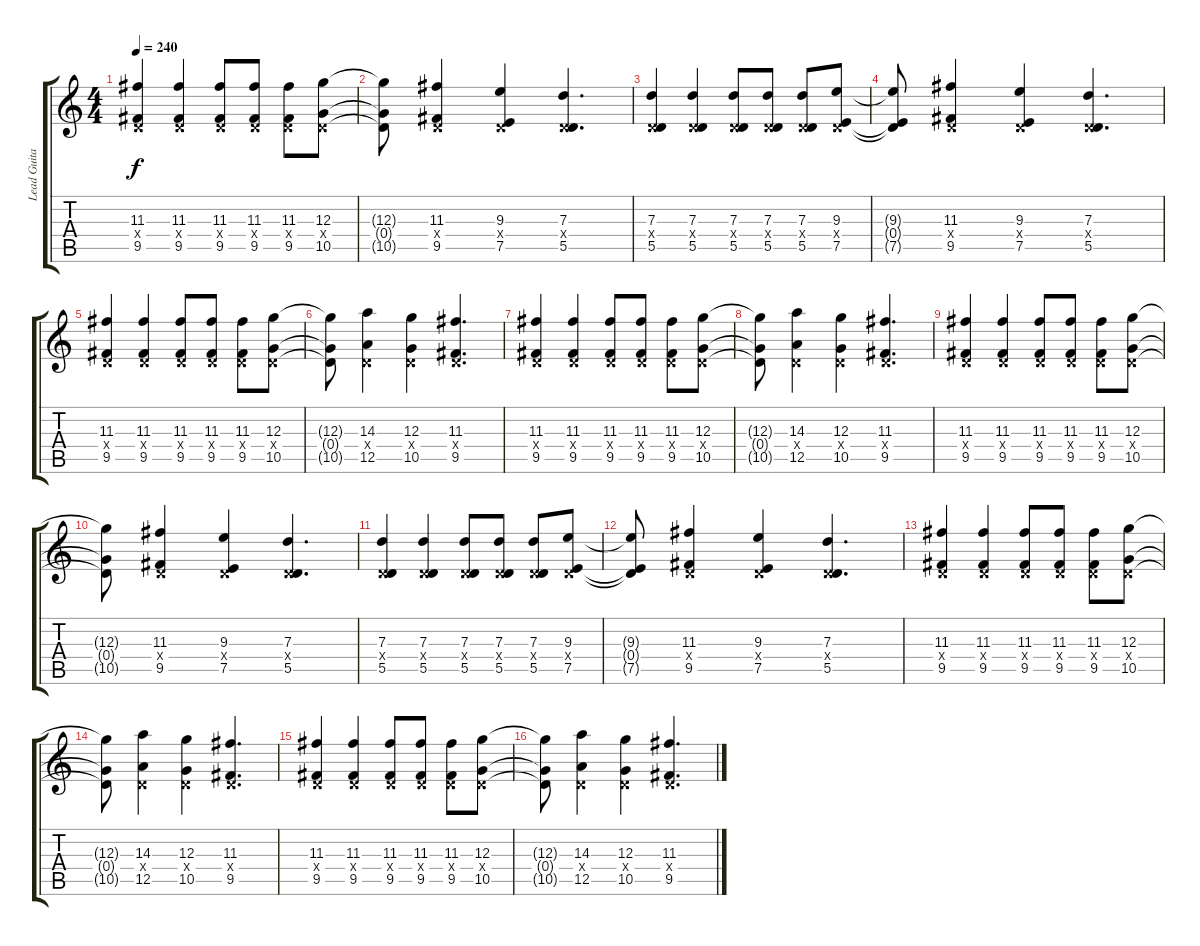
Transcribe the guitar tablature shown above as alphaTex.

\track ("Lead Guitar" "Lead Guita") {instrument distortionguitar}
\staff {score tabs}
\tuning (E4 B3 G3 D3 A2 D2) {hide}
\ts (4 4)
\tempo 240
\clef g2
\ks c
(11.3 0.4{x} 9.5).4{dy f} (11.3 0.4{x} 9.5).4 (11.3 0.4{x} 9.5).8 (11.3 0.4{x} 9.5).8 (11.3 0.4{x} 9.5).8 (12.3 0.4{x} 10.5).8 |
(12.3{t} 0.4{t} 10.5{t}).8 (11.3 0.4{x} 9.5).4 (9.3 0.4{x} 7.5).4 (7.3 0.4{x} 5.5).4{d} |
(7.3 0.4{x} 5.5).4 (7.3 0.4{x} 5.5).4 (7.3 0.4{x} 5.5).8 (7.3 0.4{x} 5.5).8 (7.3 0.4{x} 5.5).8 (9.3 0.4{x} 7.5).8 |
(9.3{t} 0.4{t} 7.5{t}).8 (11.3 0.4{x} 9.5).4 (9.3 0.4{x} 7.5).4 (7.3 0.4{x} 5.5).4{d} |
(11.3 0.4{x} 9.5).4 (11.3 0.4{x} 9.5).4 (11.3 0.4{x} 9.5).8 (11.3 0.4{x} 9.5).8 (11.3 0.4{x} 9.5).8 (12.3 0.4{x} 10.5).8 |
(12.3{t} 0.4{t} 10.5{t}).8 (14.3 0.4{x} 12.5).4 (12.3 0.4{x} 10.5).4 (11.3 0.4{x} 9.5).4{d} |
(11.3 0.4{x} 9.5).4 (11.3 0.4{x} 9.5).4 (11.3 0.4{x} 9.5).8 (11.3 0.4{x} 9.5).8 (11.3 0.4{x} 9.5).8 (12.3 0.4{x} 10.5).8 |
(12.3{t} 0.4{t} 10.5{t}).8 (14.3 0.4{x} 12.5).4 (12.3 0.4{x} 10.5).4 (11.3 0.4{x} 9.5).4{d} |
(11.3 0.4{x} 9.5).4 (11.3 0.4{x} 9.5).4 (11.3 0.4{x} 9.5).8 (11.3 0.4{x} 9.5).8 (11.3 0.4{x} 9.5).8 (12.3 0.4{x} 10.5).8 |
(12.3{t} 0.4{t} 10.5{t}).8 (11.3 0.4{x} 9.5).4 (9.3 0.4{x} 7.5).4 (7.3 0.4{x} 5.5).4{d} |
(7.3 0.4{x} 5.5).4 (7.3 0.4{x} 5.5).4 (7.3 0.4{x} 5.5).8 (7.3 0.4{x} 5.5).8 (7.3 0.4{x} 5.5).8 (9.3 0.4{x} 7.5).8 |
(9.3{t} 0.4{t} 7.5{t}).8 (11.3 0.4{x} 9.5).4 (9.3 0.4{x} 7.5).4 (7.3 0.4{x} 5.5).4{d} |
(11.3 0.4{x} 9.5).4 (11.3 0.4{x} 9.5).4 (11.3 0.4{x} 9.5).8 (11.3 0.4{x} 9.5).8 (11.3 0.4{x} 9.5).8 (12.3 0.4{x} 10.5).8 |
(12.3{t} 0.4{t} 10.5{t}).8 (14.3 0.4{x} 12.5).4 (12.3 0.4{x} 10.5).4 (11.3 0.4{x} 9.5).4{d} |
(11.3 0.4{x} 9.5).4 (11.3 0.4{x} 9.5).4 (11.3 0.4{x} 9.5).8 (11.3 0.4{x} 9.5).8 (11.3 0.4{x} 9.5).8 (12.3 0.4{x} 10.5).8 |
(12.3{t} 0.4{t} 10.5{t}).8 (14.3 0.4{x} 12.5).4 (12.3 0.4{x} 10.5).4 (11.3 0.4{x} 9.5).4{d}
